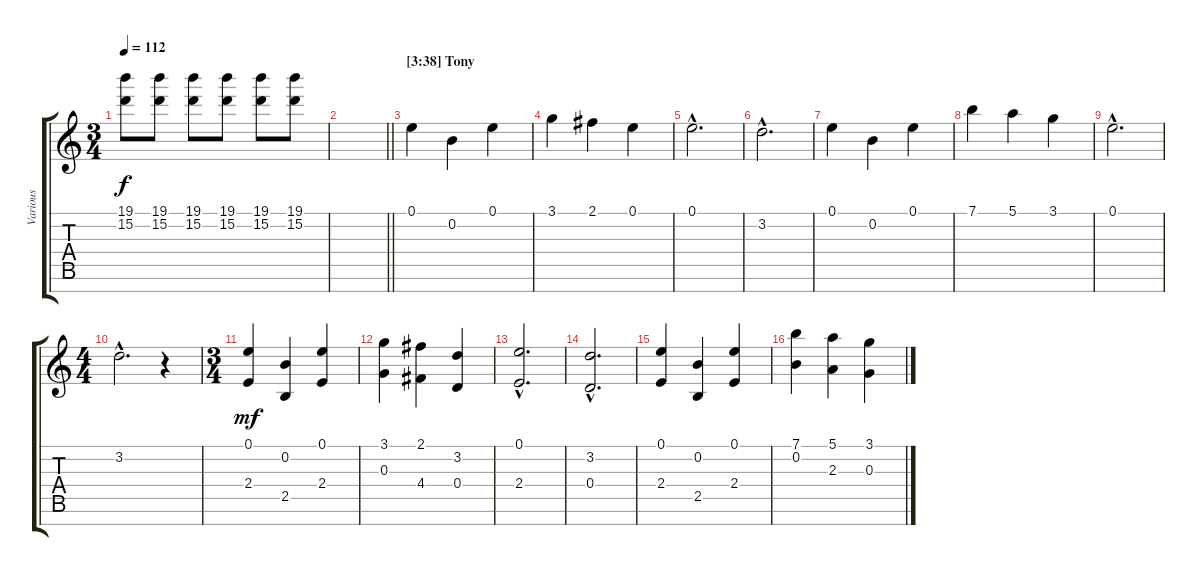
\track ("Various" "Various") {instrument acousticguitarnylon}
\staff {score tabs}
\tuning (E4 B3 G3 D3 A2 E2 B1) {hide}
\ts (3 4)
\tempo 112
\clef g2
\ks c
(19.1 15.2).8{dy f} (19.1 15.2).8 (19.1 15.2).8 (19.1 15.2).8 (19.1 15.2).8 (19.1 15.2).8 |
\barLineRight lightlight
|
\section ("" "[3:38] Tony")
0.1.4{volume 16 instrument frenchhorn} 0.2.4 0.1.4 |
3.1.4 2.1.4 0.1.4 |
0.1{hac}.2{d} |
3.2{hac}.2{d} |
0.1.4 0.2.4 0.1.4 |
7.1.4 5.1.4 3.1.4 |
0.1{hac}.2{d} |
\ts (4 4)
3.2{hac}.2{d} r.4 |
\ts (3 4)
(0.1 2.4).4{dy mf} (0.2 2.5).4 (0.1 2.4).4 |
(3.1 0.3).4 (2.1 4.4).4 (3.2 0.4).4 |
(0.1{hac} 2.4{hac}).2{d} |
(3.2{hac} 0.4{hac}).2{d} |
(0.1 2.4).4 (0.2 2.5).4 (0.1 2.4).4 |
(7.1 0.2).4 (5.1 2.3).4 (3.1 0.3).4
